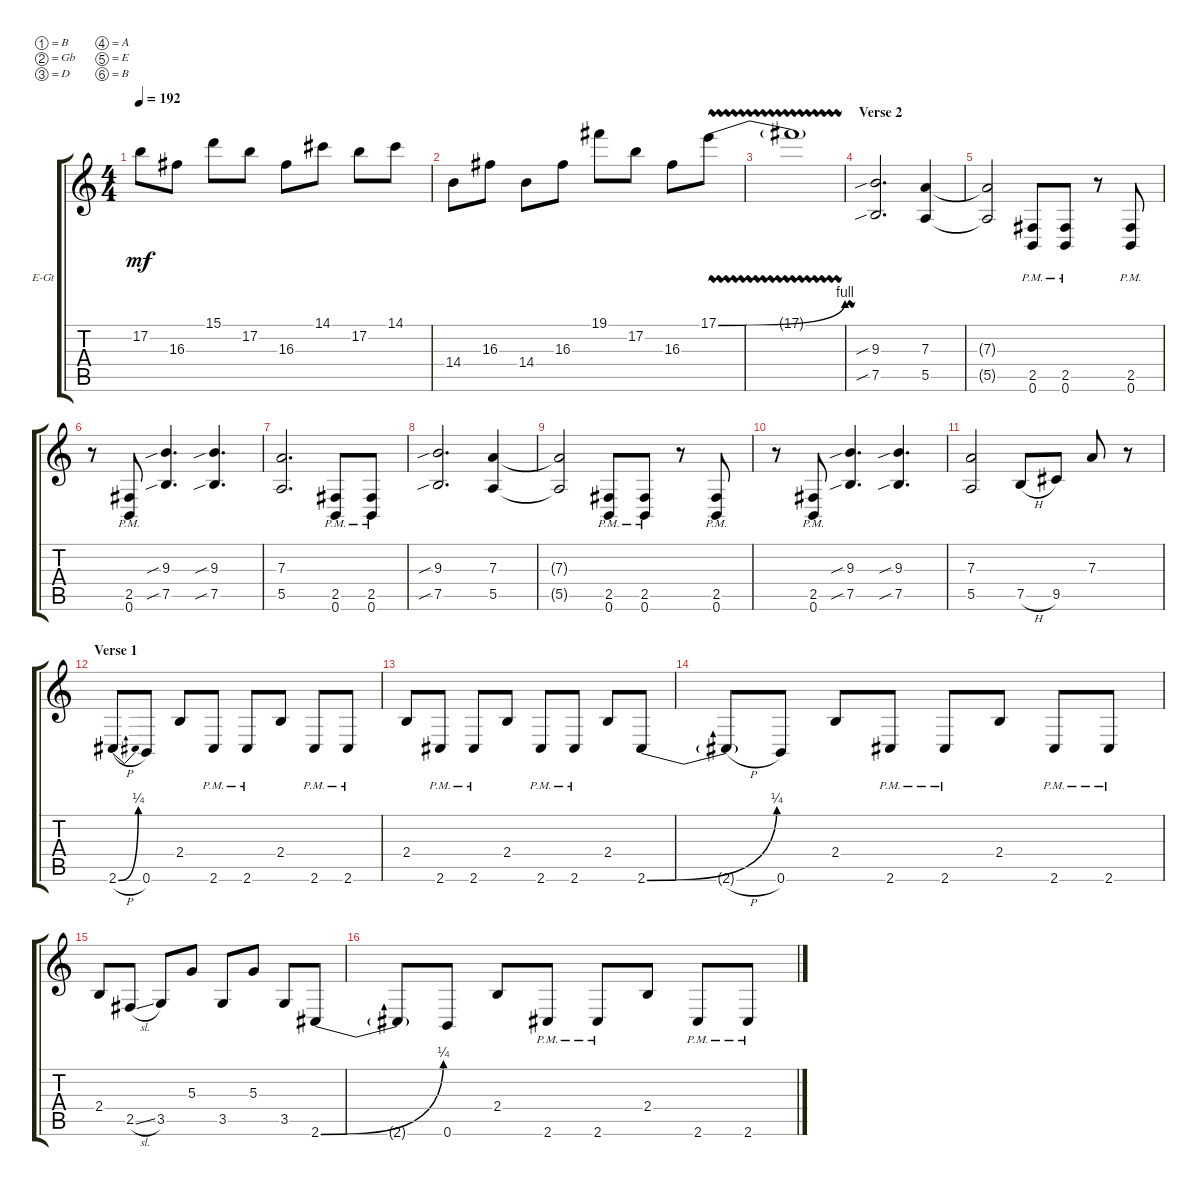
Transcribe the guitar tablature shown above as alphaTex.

\bracketExtendMode groupsimilarinstruments
\firstSystemTrackNameOrientation horizontal
\otherSystemsTrackNameOrientation horizontal
\track ("Electric Guitar 1" "E-Gt") {instrument distortionguitar}
\staff {score tabs}
\tuning (B3 Gb3 D3 A2 E2 B1)
\ts (4 4)
\tempo 192
\clef g2
\ks c
17.2.8{dy mf} 16.3.8 15.1.8 17.2.8 16.3.8 14.1.8 17.2.8 14.1.8 |
14.4.8 16.3.8 14.4.8 16.3.8 19.1.8 17.2.8 16.3.8 17.1{be (bend 0 0 15 4) vw}.8 |
17.1{vw t}.1 |
\section ("" "Verse 2")
(9.3{sib} 7.5{sib}).2{d} (5.5 7.3).4 |
(5.5{t} 7.3{t}).2 (2.5{pm} 0.6{pm}).8 (2.5{pm} 0.6{pm}).8 r.8 (2.5{pm} 0.6{pm}).8 |
r.8 (2.5{pm} 0.6{pm}).8 (7.5{sib} 9.3{sib}).4{d} (7.5{sib} 9.3{sib}).4{d} |
(5.5 7.3).2{d} (2.5{pm} 0.6{pm}).8 (0.6{pm} 2.5{pm}).8 |
(9.3{sib} 7.5{sib}).2{d} (5.5 7.3).4 |
(5.5{t} 7.3{t}).2 (2.5{pm} 0.6{pm}).8 (2.5{pm} 0.6{pm}).8 r.8 (2.5{pm} 0.6{pm}).8 |
r.8 (2.5{pm} 0.6{pm}).8 (7.5{sib} 9.3{sib}).4{d} (7.5{sib} 9.3{sib}).4{d} |
(5.5 7.3).2 7.5{h}.8 9.5.8 7.3.8 r.8 |
\section ("" "Verse 1")
2.6{be (bend 0 0 14.399999999999999 1) h}.8 0.6.8 2.4.8 2.6{pm}.8 2.6{pm}.8 2.4.8 2.6{pm}.8 2.6{pm}.8 |
2.4.8 2.6{pm}.8 2.6{pm}.8 2.4.8 2.6{pm}.8 2.6{pm}.8 2.4.8 2.6{be (bend 0 0 30.599999999999998 1)}.8 |
2.6{h t}.8 0.6.8 2.4.8 2.6{pm}.8 2.6{pm}.8 2.4.8 2.6{pm}.8 2.6{pm}.8 |
2.4.8 2.5{sl}.8 3.5.8 5.3.8 3.5.8 5.3.8 3.5.8 2.6{be (bend 0 0 30.599999999999998 1)}.8 |
2.6{t}.8 0.6.8 2.4.8 2.6{pm}.8 2.6{pm}.8 2.4.8 2.6{pm}.8 2.6{pm}.8
